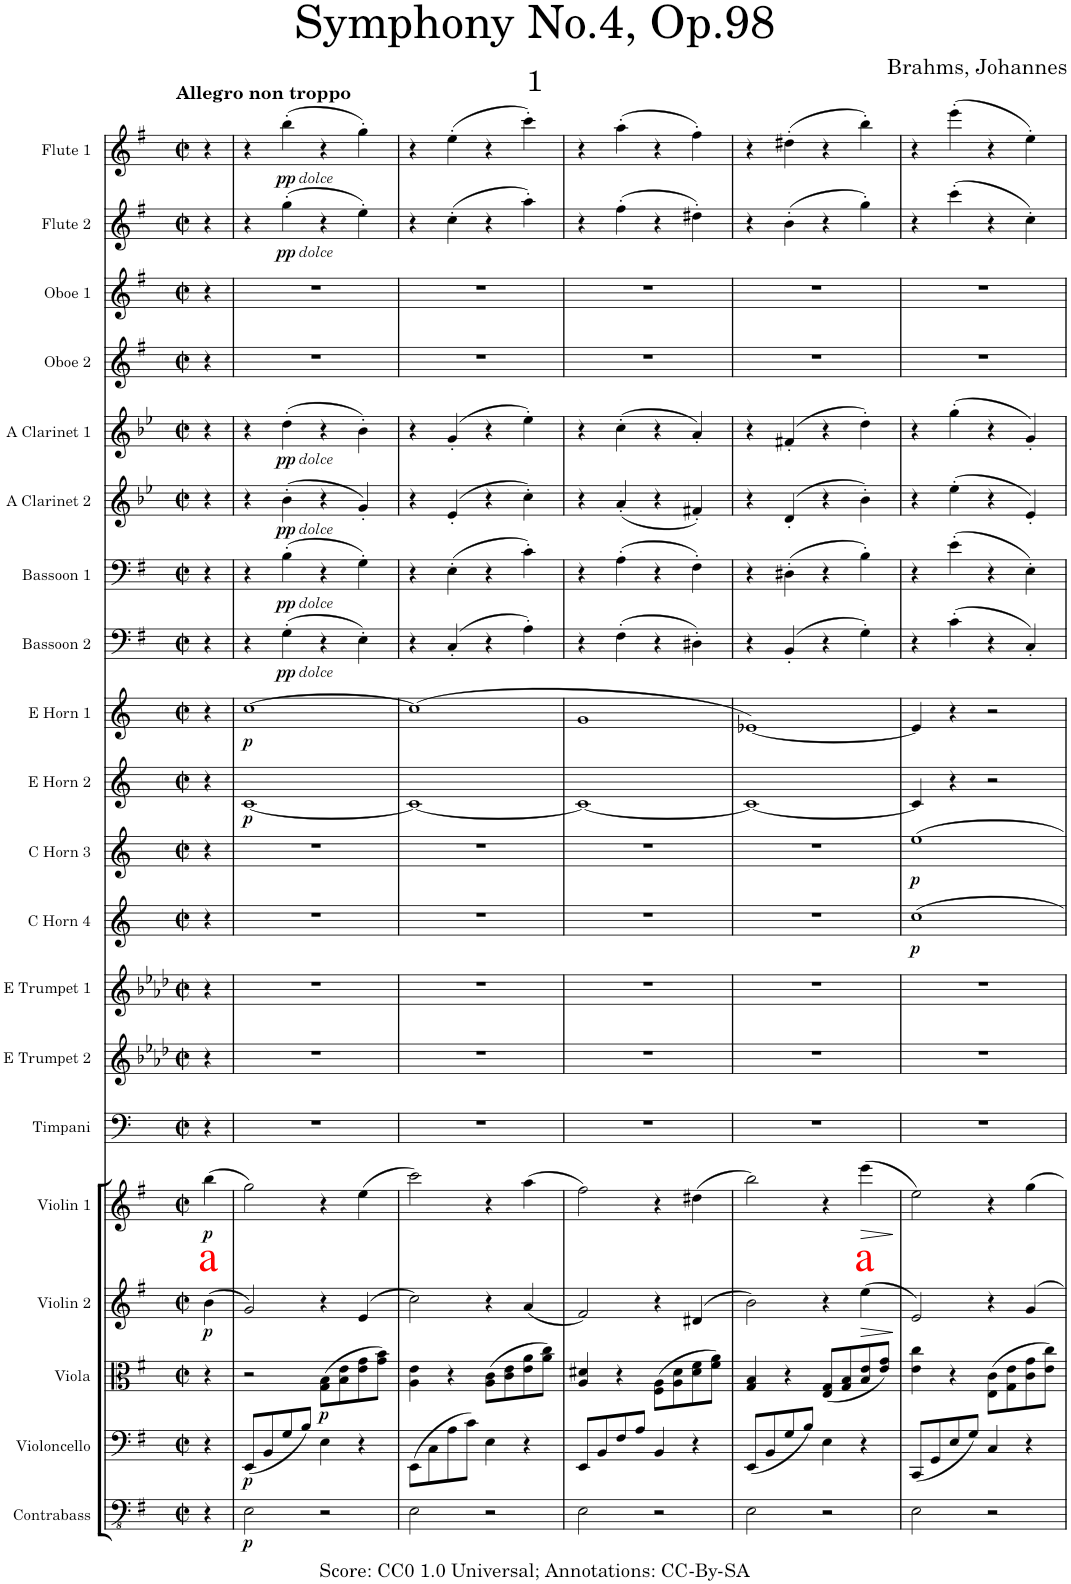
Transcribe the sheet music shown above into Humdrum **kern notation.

**kern	**dynam	**kern	**dynam	**kern	**dynam	**kern	**dynam	**kern	**text	**dynam	**kern	**kern	**kern	**kern	**dynam	**kern	**dynam	**kern	**dynam	**kern	**dynam	**kern	**dynam	**kern	**dynam	**kern	**dynam	**kern	**dynam	**kern	**kern	**kern	**dynam	**kern	**dynam
*part20	*part20	*part19	*part19	*part18	*part18	*part17	*part17	*part16	*part16	*part16	*part15	*part14	*part13	*part12	*part12	*part11	*part11	*part10	*part10	*part9	*part9	*part8	*part8	*part7	*part7	*part6	*part6	*part5	*part5	*part4	*part3	*part2	*part2	*part1	*part1
*staff20	*staff20	*staff19	*staff19	*staff18	*staff18	*staff17	*staff17	*staff16	*staff16	*staff16	*staff15	*staff14	*staff13	*staff12	*staff12	*staff11	*staff11	*staff10	*staff10	*staff9	*staff9	*staff8	*staff8	*staff7	*staff7	*staff6	*staff6	*staff5	*staff5	*staff4	*staff3	*staff2	*staff2	*staff1	*staff1
*I"Contrabass	*	*I"Violoncello	*	*I"Viola	*	*I"Violin 2	*	*I"Violin 1	*	*	*I"Timpani	*I"E Trumpet 2	*I"E Trumpet 1	*I"C Horn 4	*	*I"C Horn 3	*	*I"E Horn 2	*	*I"E Horn 1	*	*I"Bassoon 2	*	*I"Bassoon 1	*	*I"A Clarinet 2	*	*I"A Clarinet 1	*	*I"Oboe 2	*I"Oboe 1	*I"Flute 2	*	*I"Flute 1	*
*I'Cb	*	*I'Vc	*	*I'Vla	*	*I'Vln 2	*	*I'Vln 1	*	*	*I'Timp	*I'Tpt 2	*I'Tpt 1	*I'Hn 4	*	*I'Hn 3	*	*I'Hn 2	*	*I'Hn 1	*	*I'Bsn 2	*	*I'Bsn 1	*	*I'Cl 2	*	*I'Cl 1	*	*I'Ob 2	*I'Ob 1	*I'Fl 2	*	*I'Fl 1	*
*clefFv4	*	*clefF4	*	*clefC3	*	*clefG2	*	*clefG2	*	*	*clefF4	*clefG2	*clefG2	*clefG2	*	*clefG2	*	*clefG2	*	*clefG2	*	*clefF4	*	*clefF4	*	*clefG2	*	*clefG2	*	*clefG2	*clefG2	*clefG2	*	*clefG2	*
*	*	*	*	*	*	*	*	*	*	*	*	*Trd-2c-4	*Trd-2c-4	*Trd7c12	*	*Trd7c12	*	*Trd5c8	*	*Trd5c8	*	*	*	*	*	*Trd2c3	*	*Trd2c3	*	*	*	*	*	*	*
*k[f#]	*	*k[f#]	*	*k[f#]	*	*k[f#]	*	*k[f#]	*	*	*k[]	*k[b-e-a-d-]	*k[b-e-a-d-]	*k[]	*	*k[]	*	*k[]	*	*k[]	*	*k[f#]	*	*k[f#]	*	*k[b-e-]	*	*k[b-e-]	*	*k[f#]	*k[f#]	*k[f#]	*	*k[f#]	*
*M2/2	*	*M2/2	*	*M2/2	*	*M2/2	*	*M2/2	*	*	*M2/2	*M2/2	*M2/2	*M2/2	*	*M2/2	*	*M2/2	*	*M2/2	*	*M2/2	*	*M2/2	*	*M2/2	*	*M2/2	*	*M2/2	*M2/2	*M2/2	*	*M2/2	*
*met(c|)	*	*met(c|)	*	*met(c|)	*	*met(c|)	*	*met(c|)	*	*	*met(c|)	*met(c|)	*met(c|)	*met(c|)	*	*met(c|)	*	*met(c|)	*	*met(c|)	*	*met(c|)	*	*met(c|)	*	*met(c|)	*	*met(c|)	*	*met(c|)	*met(c|)	*met(c|)	*	*met(c|)	*
=1	=1	=1	=1	=1	=1	=1	=1	=1	=1	=1	=1	=1	=1	=1	=1	=1	=1	=1	=1	=1	=1	=1	=1	=1	=1	=1	=1	=1	=1	=1	=1	=1	=1	=1	=1
!	!	!	!	!	!	!	!	!	!	!	!	!	!	!	!	!	!	!	!	!	!	!	!	!	!	!	!	!	!	!	!	!	!	!LO:TX:a:B:t=Allegro non troppo	!
!	!	!	!	!	!	!	!LO:DY:b	!	!LO:LY:b:color=#FF0000	!LO:DY:b	!	!	!	!	!	!	!	!	!	!	!	!	!	!	!	!	!	!	!	!	!	!	!	!	!
4r	.	4r	.	4r	.	(4b\	p	(4bb\	a	p	4r	4r	4r	4r	.	4r	.	4r	.	4r	.	4r	.	4r	.	4r	.	4r	.	4r	4r	4r	.	4r	.
=2	=2	=2	=2	=2	=2	=2	=2	=2	=2	=2	=2	=2	=2	=2	=2	=2	=2	=2	=2	=2	=2	=2	=2	=2	=2	=2	=2	=2	=2	=2	=2	=2	=2	=2	=2
!	!LO:DY:b	!	!LO:DY:b	!	!	!	!	!	!	!	!	!	!	!	!	!	!	!	!LO:DY:b	!	!LO:DY:b	!	!	!	!	!	!	!	!	!	!	!	!	!	!
2EE\	p	(8EE/L	p	2r	.	2g/)	.	2gg\)	.	.	1r	1r	1r	1r	.	1r	.	[1c	p	[1cc	p	4r	.	4r	.	4r	.	4r	.	1r	1r	4r	.	4r	.
.	.	8BB/	.	.	.	.	.	.	.	.	.	.	.	.	.	.	.	.	.	.	.	.	.	.	.	.	.	.	.	.	.	.	.	.	.
!	!	!	!	!	!	!	!	!	!	!	!	!	!	!	!	!	!	!	!	!	!	!	!	!	!	!	!	!	!	!	!	!	!	!LO:TX:b:i:t=dolce	!
!	!	!	!	!	!	!	!	!	!	!	!	!	!	!	!	!	!	!	!	!	!	!	!	!	!	!	!	!	!	!	!	!LO:TX:b:i:t=dolce	!	!	!
!	!	!	!	!	!	!	!	!	!	!	!	!	!	!	!	!	!	!	!	!	!	!	!	!	!	!	!	!LO:TX:b:i:t=dolce	!	!	!	!	!	!	!
!	!	!	!	!	!	!	!	!	!	!	!	!	!	!	!	!	!	!	!	!	!	!	!	!	!	!LO:TX:b:i:t=dolce	!	!	!	!	!	!	!	!	!
!	!	!	!	!	!	!	!	!	!	!	!	!	!	!	!	!	!	!	!	!	!	!	!	!LO:TX:b:i:t=dolce	!	!	!	!	!	!	!	!	!	!	!
!	!	!	!	!	!	!	!	!	!	!	!	!	!	!	!	!	!	!	!	!	!	!LO:TX:b:i:t=dolce	!	!	!	!	!	!	!	!	!	!	!	!	!
!	!	!	!	!	!	!	!	!	!	!	!	!	!	!	!	!	!	!	!	!	!	!	!LO:DY:b	!	!LO:DY:b	!	!LO:DY:b	!	!LO:DY:b	!	!	!	!LO:DY:b	!	!LO:DY:b
.	.	8G/	.	.	.	.	.	.	.	.	.	.	.	.	.	.	.	.	.	.	.	(4G'\	pp	(4B'\	pp	(4b-'\	pp	(4dd'\	pp	.	.	(4gg'\	pp	(4bb'\	pp
.	.	8B/J)	.	.	.	.	.	.	.	.	.	.	.	.	.	.	.	.	.	.	.	.	.	.	.	.	.	.	.	.	.	.	.	.	.
!	!	!	!	!	!LO:DY:b	!	!	!	!	!	!	!	!	!	!	!	!	!	!	!	!	!	!	!	!	!	!	!	!	!	!	!	!	!	!
2r	.	4E\	.	(8G\ 8B\L	p	4r	.	4r	.	.	.	.	.	.	.	.	.	.	.	.	.	4r	.	4r	.	4r	.	4r	.	.	.	4r	.	4r	.
.	.	.	.	8B\ 8e\	.	.	.	.	.	.	.	.	.	.	.	.	.	.	.	.	.	.	.	.	.	.	.	.	.	.	.	.	.	.	.
.	.	4r	.	8e\ 8g\	.	(4e/	.	(4ee\	.	.	.	.	.	.	.	.	.	.	.	.	.	4E'\)	.	4G'\)	.	4g'/)	.	4b-'\)	.	.	.	4ee'\)	.	4gg'\)	.
.	.	.	.	8g\ 8b\J)	.	.	.	.	.	.	.	.	.	.	.	.	.	.	.	.	.	.	.	.	.	.	.	.	.	.	.	.	.	.	.
=3	=3	=3	=3	=3	=3	=3	=3	=3	=3	=3	=3	=3	=3	=3	=3	=3	=3	=3	=3	=3	=3	=3	=3	=3	=3	=3	=3	=3	=3	=3	=3	=3	=3	=3	=3
2EE\	.	(8EE\L	.	4A\ 4e\	.	2cc\)	.	2ccc\)	.	.	1r	1r	1r	1r	.	1r	.	1c_	.	(1cc]	.	4r	.	4r	.	4r	.	4r	.	1r	1r	4r	.	4r	.
.	.	8C\	.	.	.	.	.	.	.	.	.	.	.	.	.	.	.	.	.	.	.	.	.	.	.	.	.	.	.	.	.	.	.	.	.
.	.	8A\	.	4r	.	.	.	.	.	.	.	.	.	.	.	.	.	.	.	.	.	(4C'/	.	(4E'\	.	(4e-'/	.	(4g'/	.	.	.	(4cc'\	.	(4ee'\	.
.	.	8c\J)	.	.	.	.	.	.	.	.	.	.	.	.	.	.	.	.	.	.	.	.	.	.	.	.	.	.	.	.	.	.	.	.	.
2r	.	4E\	.	(8A\ 8c\L	.	4r	.	4r	.	.	.	.	.	.	.	.	.	.	.	.	.	4r	.	4r	.	4r	.	4r	.	.	.	4r	.	4r	.
.	.	.	.	8c\ 8e\	.	.	.	.	.	.	.	.	.	.	.	.	.	.	.	.	.	.	.	.	.	.	.	.	.	.	.	.	.	.	.
.	.	4r	.	8e\ 8a\	.	(4a/	.	(4aa\	.	.	.	.	.	.	.	.	.	.	.	.	.	4A'\)	.	4c'\)	.	4cc'\)	.	4ee-'\)	.	.	.	4aa'\)	.	4ccc'\)	.
.	.	.	.	8a\ 8cc\J)	.	.	.	.	.	.	.	.	.	.	.	.	.	.	.	.	.	.	.	.	.	.	.	.	.	.	.	.	.	.	.
=4	=4	=4	=4	=4	=4	=4	=4	=4	=4	=4	=4	=4	=4	=4	=4	=4	=4	=4	=4	=4	=4	=4	=4	=4	=4	=4	=4	=4	=4	=4	=4	=4	=4	=4	=4
2EE\	.	8EE/L	.	4A/ 4d#X/	.	2f#/)	.	2ff#\)	.	.	1r	1r	1r	1r	.	1r	.	1c_	.	1g	.	4r	.	4r	.	4r	.	4r	.	1r	1r	4r	.	4r	.
.	.	8BB/	.	.	.	.	.	.	.	.	.	.	.	.	.	.	.	.	.	.	.	.	.	.	.	.	.	.	.	.	.	.	.	.	.
.	.	8F#/	.	4r	.	.	.	.	.	.	.	.	.	.	.	.	.	.	.	.	.	(4F#'\	.	(4A'\	.	(4a'/	.	(4cc'\	.	.	.	(4ff#'\	.	(4aa'\	.
.	.	8A/J	.	.	.	.	.	.	.	.	.	.	.	.	.	.	.	.	.	.	.	.	.	.	.	.	.	.	.	.	.	.	.	.	.
2r	.	4BB/	.	(8F#\ 8A\L	.	4r	.	4r	.	.	.	.	.	.	.	.	.	.	.	.	.	4r	.	4r	.	4r	.	4r	.	.	.	4r	.	4r	.
.	.	.	.	8A\ 8d#\	.	.	.	.	.	.	.	.	.	.	.	.	.	.	.	.	.	.	.	.	.	.	.	.	.	.	.	.	.	.	.
.	.	4r	.	8d#\ 8f#\	.	(4d#X/	.	(4dd#X\	.	.	.	.	.	.	.	.	.	.	.	.	.	4D#X'\)	.	4F#'\)	.	4f#X'/)	.	4a'/)	.	.	.	4dd#X'\)	.	4ff#'\)	.
.	.	.	.	8f#\ 8a\J)	.	.	.	.	.	.	.	.	.	.	.	.	.	.	.	.	.	.	.	.	.	.	.	.	.	.	.	.	.	.	.
=5	=5	=5	=5	=5	=5	=5	=5	=5	=5	=5	=5	=5	=5	=5	=5	=5	=5	=5	=5	=5	=5	=5	=5	=5	=5	=5	=5	=5	=5	=5	=5	=5	=5	=5	=5
2EE\	.	(8EE/L	.	4G/ 4B/	.	2b\)	.	2bb\)	.	.	1r	1r	1r	1r	.	1r	.	1c_	.	[1e-X)	.	4r	.	4r	.	4r	.	4r	.	1r	1r	4r	.	4r	.
.	.	8BB/	.	.	.	.	.	.	.	.	.	.	.	.	.	.	.	.	.	.	.	.	.	.	.	.	.	.	.	.	.	.	.	.	.
.	.	8G/	.	4r	.	.	.	.	.	.	.	.	.	.	.	.	.	.	.	.	.	(4BB'/	.	(4D#X'\	.	(4d'/	.	(4f#X'/	.	.	.	(4b'\	.	(4dd#X'\	.
.	.	8B/J)	.	.	.	.	.	.	.	.	.	.	.	.	.	.	.	.	.	.	.	.	.	.	.	.	.	.	.	.	.	.	.	.	.
2r	.	4E\	.	(8E/ 8G/L	.	4r	.	4r	.	.	.	.	.	.	.	.	.	.	.	.	.	4r	.	4r	.	4r	.	4r	.	.	.	4r	.	4r	.
.	.	.	.	8G/ 8B/	.	.	.	.	.	.	.	.	.	.	.	.	.	.	.	.	.	.	.	.	.	.	.	.	.	.	.	.	.	.	.
!	!	!	!	!	!	!	!LO:HP:b	!	!LO:LY:b:color=#FF0000	!LO:HP:b	!	!	!	!	!	!	!	!	!	!	!	!	!	!	!	!	!	!	!	!	!	!	!	!	!
.	.	4r	.	8B/ 8e/	.	(4ee\	>	(4eee\	a	>	.	.	.	.	.	.	.	.	.	.	.	4G'\)	.	4B'\)	.	4b-'\)	.	4dd'\)	.	.	.	4gg'\)	.	4bb'\)	.
.	.	.	.	8e/ 8g/J)	.	.	.	.	.	.	.	.	.	.	.	.	.	.	.	.	.	.	.	.	.	.	.	.	.	.	.	.	.	.	.
.	.	.	.	.	.	.	]	.	.	]	.	.	.	.	.	.	.	.	.	.	.	.	.	.	.	.	.	.	.	.	.	.	.	.	.
=6	=6	=6	=6	=6	=6	=6	=6	=6	=6	=6	=6	=6	=6	=6	=6	=6	=6	=6	=6	=6	=6	=6	=6	=6	=6	=6	=6	=6	=6	=6	=6	=6	=6	=6	=6
!	!	!	!	!	!	!	!	!	!	!	!	!	!	!	!LO:DY:b	!	!LO:DY:b	!	!	!	!	!	!	!	!	!	!	!	!	!	!	!	!	!	!
2EE\	.	(8CC/L	.	4e\ 4cc\	.	2e/)	.	2ee\)	.	.	1r	1r	1r	1cc	p	1ee	p	4c/]	.	4e-/]	.	4r	.	4r	.	4r	.	4r	.	1r	1r	4r	.	4r	.
.	.	8GG/	.	.	.	.	.	.	.	.	.	.	.	.	.	.	.	.	.	.	.	.	.	.	.	.	.	.	.	.	.	.	.	.	.
.	.	8E/	.	4r	.	.	.	.	.	.	.	.	.	.	.	.	.	4r	.	4r	.	(4c'\	.	(4e'\	.	(4ee-'\	.	(4gg'\	.	.	.	(4ccc'\	.	(4eee'\	.
.	.	8G/J)	.	.	.	.	.	.	.	.	.	.	.	.	.	.	.	.	.	.	.	.	.	.	.	.	.	.	.	.	.	.	.	.	.
2r	.	4C/	.	(8E\ 8c\L	.	4r	.	4r	.	.	.	.	.	.	.	.	.	2r	.	2r	.	4r	.	4r	.	4r	.	4r	.	.	.	4r	.	4r	.
.	.	.	.	8G\ 8e\	.	.	.	.	.	.	.	.	.	.	.	.	.	.	.	.	.	.	.	.	.	.	.	.	.	.	.	.	.	.	.
.	.	4r	.	8c\ 8g\	.	4g/	.	4gg\	.	.	.	.	.	.	.	.	.	.	.	.	.	4C'/)	.	4E'\)	.	4e-'/)	.	4g'/)	.	.	.	4cc'\)	.	4ee'\)	.
.	.	.	.	8e\ 8cc\J)	.	.	.	.	.	.	.	.	.	.	.	.	.	.	.	.	.	.	.	.	.	.	.	.	.	.	.	.	.	.	.
=	=	=	=	=	=	=	=	=	=	=	=	=	=	=	=	=	=	=	=	=	=	=	=	=	=	=	=	=	=	=	=	=	=	=	=
*-	*-	*-	*-	*-	*-	*-	*-	*-	*-	*-	*-	*-	*-	*-	*-	*-	*-	*-	*-	*-	*-	*-	*-	*-	*-	*-	*-	*-	*-	*-	*-	*-	*-	*-	*-
